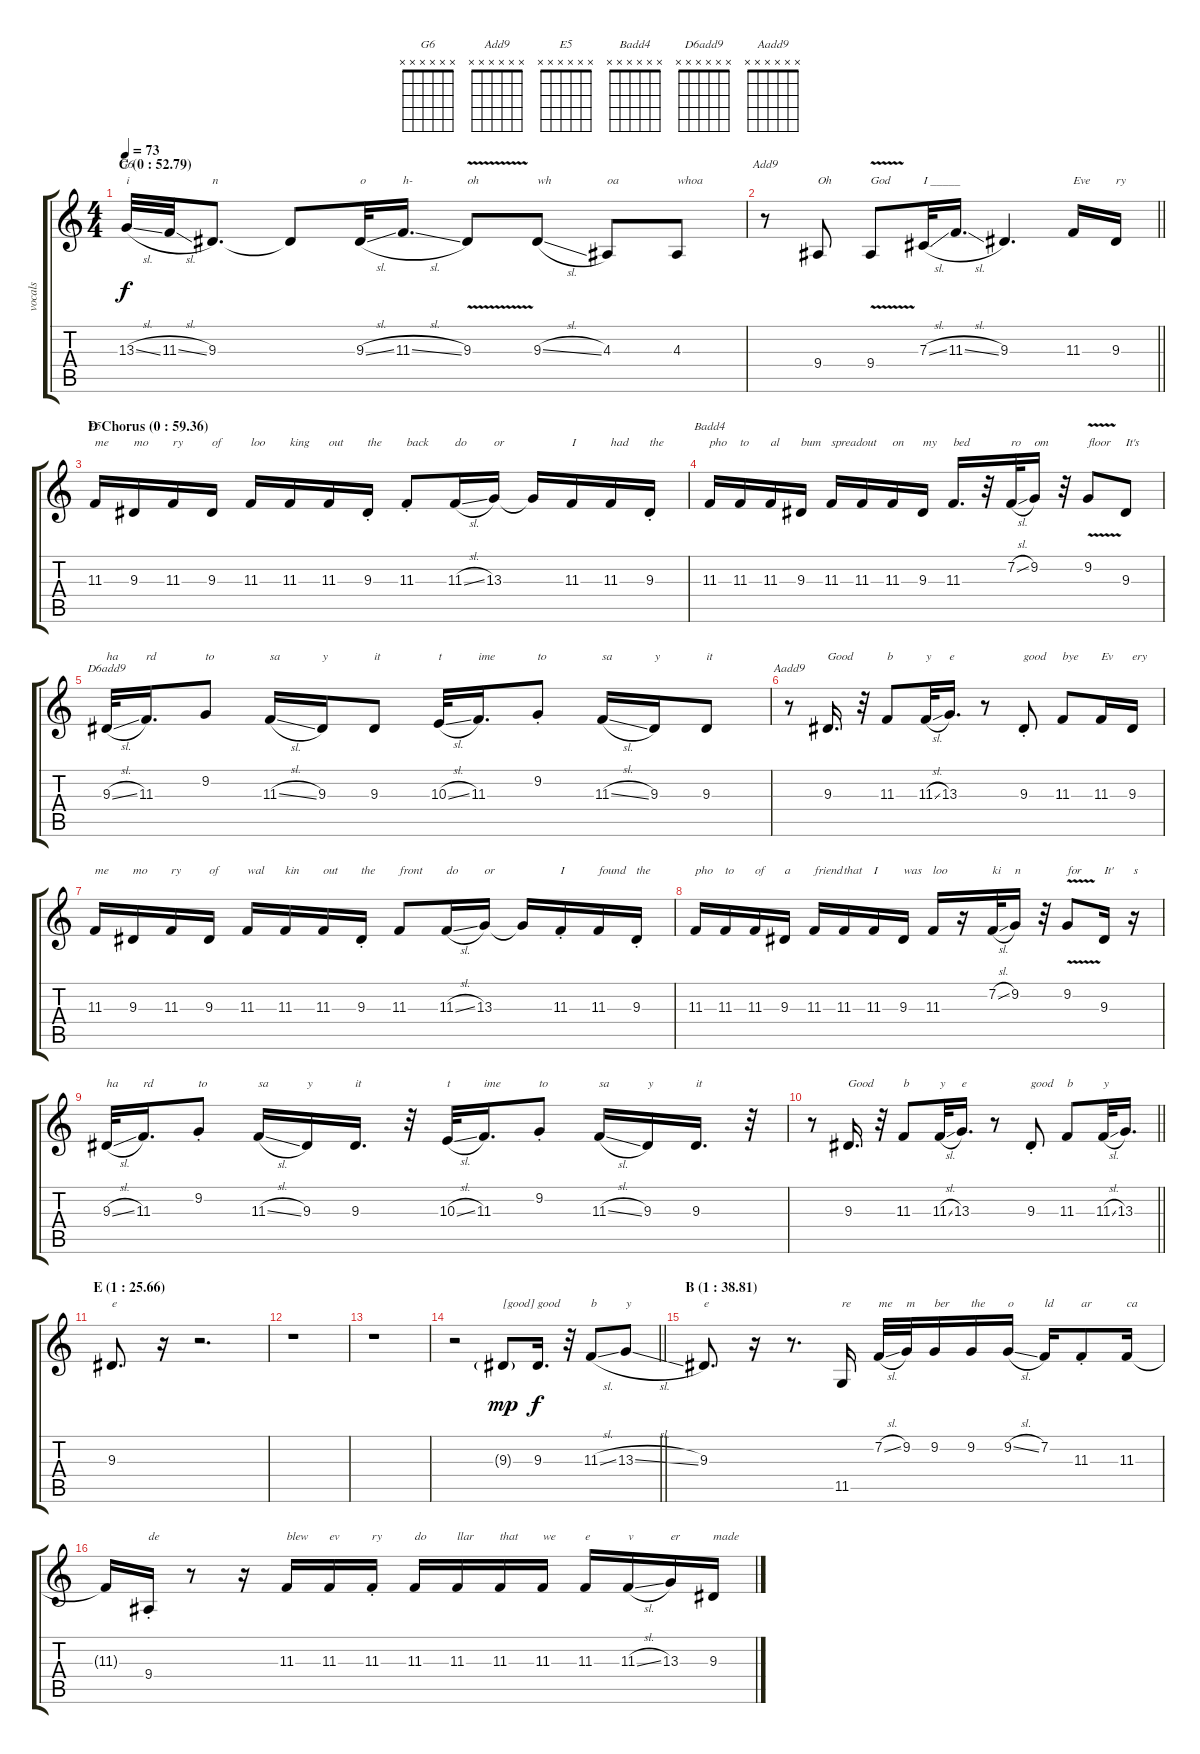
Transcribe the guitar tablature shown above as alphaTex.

\track ("vocals" "vocals") {instrument lead2sawtooth}
\staff {score tabs}
\tuning (Eb4 Bb3 Gb3 Db3 Ab2 Eb2) {hide}
\chord ("G6" x x x x x x)
\chord ("Add9" x x x x x x)
\chord ("E5" x x x x x x)
\chord ("Badd4" x x x x x x)
\chord ("D6add9" x x x x x x)
\chord ("Aadd9" x x x x x x)
\ts (4 4)
\section ("" "C (0 : 52.79)")
\tempo 73
\clef g2
\ks c
13.3{sl}.32{ch "G6" txt "i" dy f} 11.3{sl}.32 9.3.8{d txt "n"} 9.3{t}.8 9.3{sl}.32{txt "o"} 11.3{sl}.16{d txt "h-"} 9.3{v}.8{txt "oh"} 9.3{sl}.8{txt "wh"} 4.3.8{txt "oa"} 4.3.8{txt "whoa"} |
\barLineRight lightlight
r.8{ch "Add9"} 9.4.8{txt "Oh"} 9.4{v}.8{txt "God"} 7.3{sl}.32{txt "I _____"} 11.3{sl}.16{d} 9.3.4{d} 11.3.16{txt "Eve"} 9.3.16{txt "ry"} |
\section ("" "D Chorus (0 : 59.36)")
11.3.16{ch "E5" txt "me"} 9.3.16{txt "mo"} 11.3.16{txt "ry"} 9.3.16{txt "of"} 11.3.16{txt "loo"} 11.3.16{txt "king"} 11.3.16{txt "out"} 9.3{st}.16{txt "the"} 11.3{st}.8{txt "back"} 11.3{sl}.16{txt "do"} 13.3.16{txt "or"} 13.3{t}.16 11.3.16{txt "I"} 11.3.16{txt "had"} 9.3{st}.16{txt "the"} |
11.3.16{ch "Badd4" txt "pho"} 11.3.16{txt "to"} 11.3.16{txt "al"} 9.3.16{txt "bum"} 11.3.16{txt "spread"} 11.3.16{txt "out"} 11.3.16{txt "on"} 9.3.16{txt "my"} 11.3.16{d txt "bed"} r.32 7.2{sl}.32{txt "ro"} 9.2.16{txt "om"} r.32 9.2{v}.8{txt "floor"} 9.3.8{txt "It's"} |
9.3{sl}.32{ch "D6add9" txt "ha"} 11.3.16{d txt "rd"} 9.2.8{txt "to"} 11.3{sl}.16{txt "sa"} 9.3.16{txt "y"} 9.3.8{txt "it"} 10.3{sl}.32{txt "t"} 11.3.16{d txt "ime"} 9.2{st}.8{txt "to"} 11.3{sl}.16{txt "sa"} 9.3.16{txt "y"} 9.3.8{txt "it"} |
r.8{ch "Aadd9"} 9.3.16{d txt "Good"} r.32 11.3.8{txt "b"} 11.3{sl}.32{txt "y"} 13.3.16{d txt "e"} r.8 9.3{st}.8{txt "good"} 11.3.8{txt "bye"} 11.3.16{txt "Ev"} 9.3.16{txt "ery"} |
11.3.16{txt "me"} 9.3.16{txt "mo"} 11.3.16{txt "ry"} 9.3.16{txt "of"} 11.3.16{txt "wal"} 11.3.16{txt "kin"} 11.3.16{txt "out"} 9.3{st}.16{txt "the"} 11.3.8{txt "front"} 11.3{sl}.16{txt "do"} 13.3.16{txt "or"} 13.3{t}.16 11.3{st}.16{txt "I"} 11.3.16{txt "found"} 9.3{st}.16{txt "the"} |
11.3.16{txt "pho"} 11.3.16{txt "to"} 11.3.16{txt "of"} 9.3.16{txt "a"} 11.3.16{txt "friend"} 11.3.16{txt "that"} 11.3.16{txt "I"} 9.3.16{txt "was"} 11.3.16{txt "loo"} r.16 7.2{sl}.32{txt "ki"} 9.2.16{txt "n"} r.32 9.2{v}.8{txt "for"} 9.3.16{txt "It'"} r.16{txt "s"} |
9.3{sl}.32{txt "ha"} 11.3.16{d txt "rd"} 9.2{st}.8{txt "to"} 11.3{sl}.16{txt "sa"} 9.3.16{txt "y"} 9.3.16{d txt "it"} r.32 10.3{sl}.32{txt "t"} 11.3.16{d txt "ime"} 9.2{st}.8{txt "to"} 11.3{sl}.16{txt "sa"} 9.3.16{txt "y"} 9.3.16{d txt "it"} r.32 |
\barLineRight lightlight
r.8 9.3.16{d txt "Good"} r.32 11.3.8{txt "b"} 11.3{sl}.32{txt "y"} 13.3.16{d txt "e"} r.8 9.3{st}.8{txt "good"} 11.3.8{txt "b"} 11.3{sl}.32{txt "y"} 13.3.16{d} |
\section ("" "E (1 : 25.66)")
9.3.8{d txt "e"} r.16 r.2{d} |
r.1 |
r.1 |
\barLineRight lightlight
r.2 9.3{g}.8{txt "[good]" dy mp} 9.3.16{d txt "good" dy f} r.32 11.3{sl}.8{txt "b"} 13.3{sl}.8{txt "y"} |
\section ("" "B (1 : 38.81)")
9.3.8{d txt "e"} r.16 r.8{d} 11.5.16{txt "re"} 7.2{sl}.32{txt "me"} 9.2.32{txt "m"} 9.2.16{txt "ber"} 9.2.16{txt "the"} 9.2{sl}.16{txt "o"} 7.2.16{txt "ld"} 11.3{st}.8{txt "ar"} 11.3.16{txt "ca"} |
11.3{t}.16 9.4{st}.16{txt "de"} r.8 r.16 11.3.16{txt "blew"} 11.3.16{txt "ev"} 11.3{st}.16{txt "ry"} 11.3.16{txt "do"} 11.3.16{txt "llar"} 11.3.16{txt "that"} 11.3.16{txt "we"} 11.3.16{txt "e"} 11.3{sl}.16{txt "v"} 13.3.16{txt "er"} 9.3.16{txt "made"}
